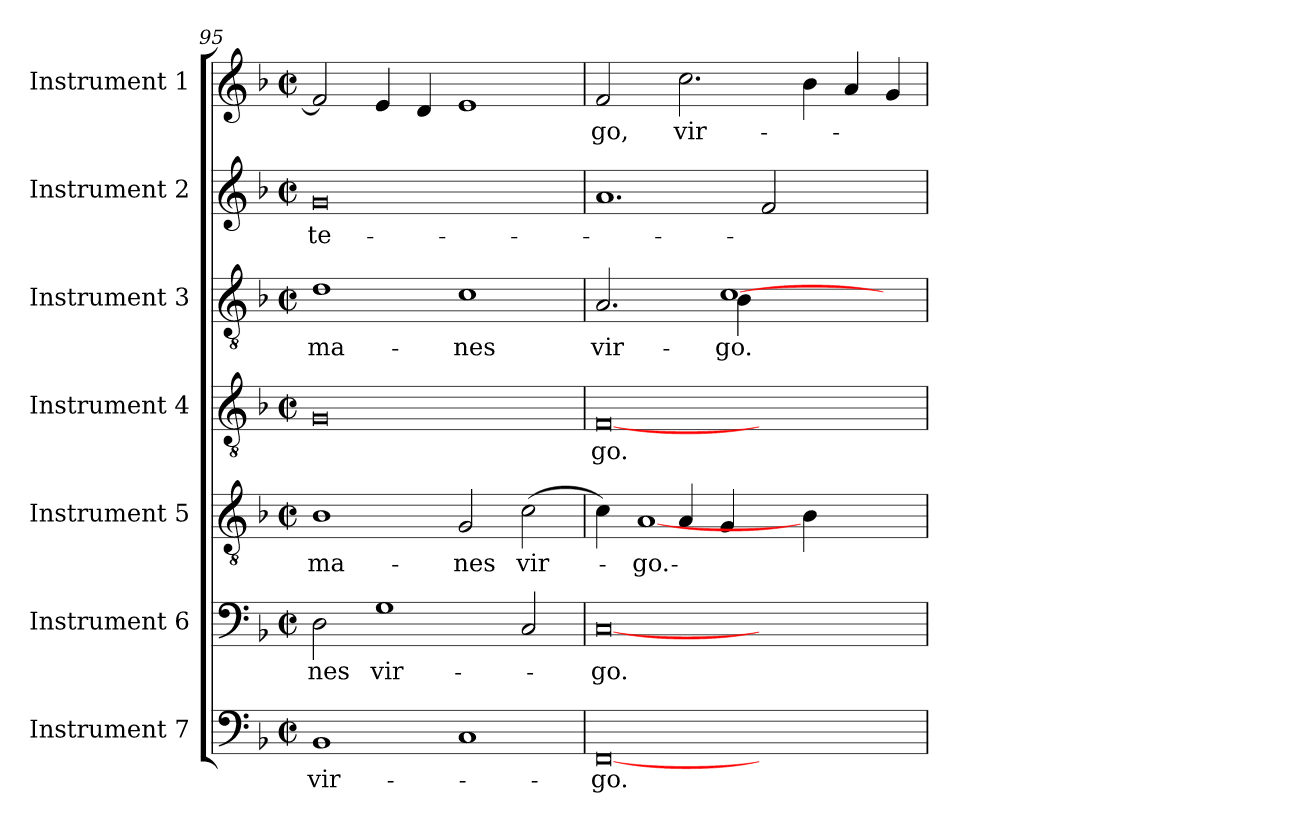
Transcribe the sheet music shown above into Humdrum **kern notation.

**kern	**text	**kern	**text	**kern	**text	**kern	**text	**kern	**text	**kern	**text	**kern	**text
*part7	*part7	*part6	*part6	*part5	*part5	*part4	*part4	*part3	*part3	*part2	*part2	*part1	*part1
*staff7	*staff7	*staff6	*staff6	*staff5	*staff5	*staff4	*staff4	*staff3	*staff3	*staff2	*staff2	*staff1	*staff1
*I"Instrument 7	*	*I"Instrument 6	*	*I"Instrument 5	*	*I"Instrument 4	*	*I"Instrument 3	*	*I"Instrument 2	*	*I"Instrument 1	*
*clefF4	*	*clefF4	*	*clefGv2	*	*clefGv2	*	*clefGv2	*	*clefG2	*	*clefG2	*
*k[b-]	*	*k[b-]	*	*k[b-]	*	*k[b-]	*	*k[b-]	*	*k[b-]	*	*k[b-]	*
*F:	*	*F:	*	*F:	*	*F:	*	*F:	*	*F:	*	*F:	*
*M2/2	*	*M2/2	*	*M2/2	*	*M2/2	*	*M2/2	*	*M2/2	*	*M2/2	*
*met(c|)	*	*met(c|)	*	*met(c|)	*	*met(c|)	*	*met(c|)	*	*met(c|)	*	*met(c|)	*
=95	=95	=95	=95	=95	=95	=95	=95	=95	=95	=95	=95	=95	=95
!	!LO:LY:b:cj	!	!LO:LY:b:cj	!	!LO:LY:b:cj	!	!	!	!LO:LY:b:cj	!	!LO:LY:b:rj	!	!
1BB-	vir-	2D\	-nes	1B-	-ma-	0G	.	1d	-ma-	0g	te-	2f/]	.
!	!	!	!LO:LY:b:cj	!	!	!	!	!	!	!	!	!	!
.	.	1G	vir-	.	.	.	.	.	.	.	.	4e/	.
.	.	.	.	.	.	.	.	.	.	.	.	4d/	.
!	!	!	!	!	!LO:LY:b:cj	!	!	!	!LO:LY:b:cj	!	!	!	!
1C	.	.	.	2G/	-nes	.	.	1c	-nes	.	.	1e	.
!	!	!	!	!	!LO:LY:b:cj	!	!	!	!	!	!	!	!
.	.	2C/	.	(>2c\	vir-	.	.	.	.	.	.	.	.
=96	=96	=96	=96	=96	=96	=96	=96	=96	=96	=96	=96	=96	=96
!LO:N:vis=0	!LO:LY:b:cj	!LO:N:vis=0	!LO:LY:b:cj	!	!	!LO:N:vis=0	!LO:LY:b:cj	!	!LO:LY:b:cj	!LO:N:vis=1.	!	!	!LO:LY:b:cj
*	*	*	*	*^	*	*	*	*^	*	*	*	*	*
[<1FF	-go.	[<1C	-go.	2ryy	4c\)	.	[<1F	-go.	2.A/	2.ryy	vir-	1a	.	2f/	-go,
!	!	!	!	!	!	!LO:LY:b:cj	!	!	!	!	!	!	!	!	!
.	.	.	.	.	[<1A	-go.	.	.	.	.	.	.	.	.	.
!	!	!	!	!	!	!	!	!	!	!	!	!	!	!	!LO:LY:b:cj
.	.	.	.	4A/	.	.	.	.	.	.	.	.	.	2.cc\	vir-
!	!	!	!	!	!	!	!	!	!	!	!LO:LY:b:cj	!	!	!	!
.	.	.	.	4G/	.	.	.	.	[>1c	4B-\	-go.	.	.	.	.
1ryy	.	1ryy	.	2ryy	.	.	1ryy	.	.	4ryy	.	2f/	.	.	.
.	.	.	.	.	4B-\	.	.	.	.	2.ryy	.	.	.	4b-\	.
.	.	.	.	2ryy	2ryy	.	.	.	.	.	.	2ryy	.	4a/	.
.	.	.	.	.	.	.	.	.	4ryy	.	.	.	.	4g/	.
*	*	*	*	*v	*v	*	*	*	*v	*v	*	*	*	*	*
=	=	=	=	=	=	=	=	=	=	=	=	=	=
*-	*-	*-	*-	*-	*-	*-	*-	*-	*-	*-	*-	*-	*-
